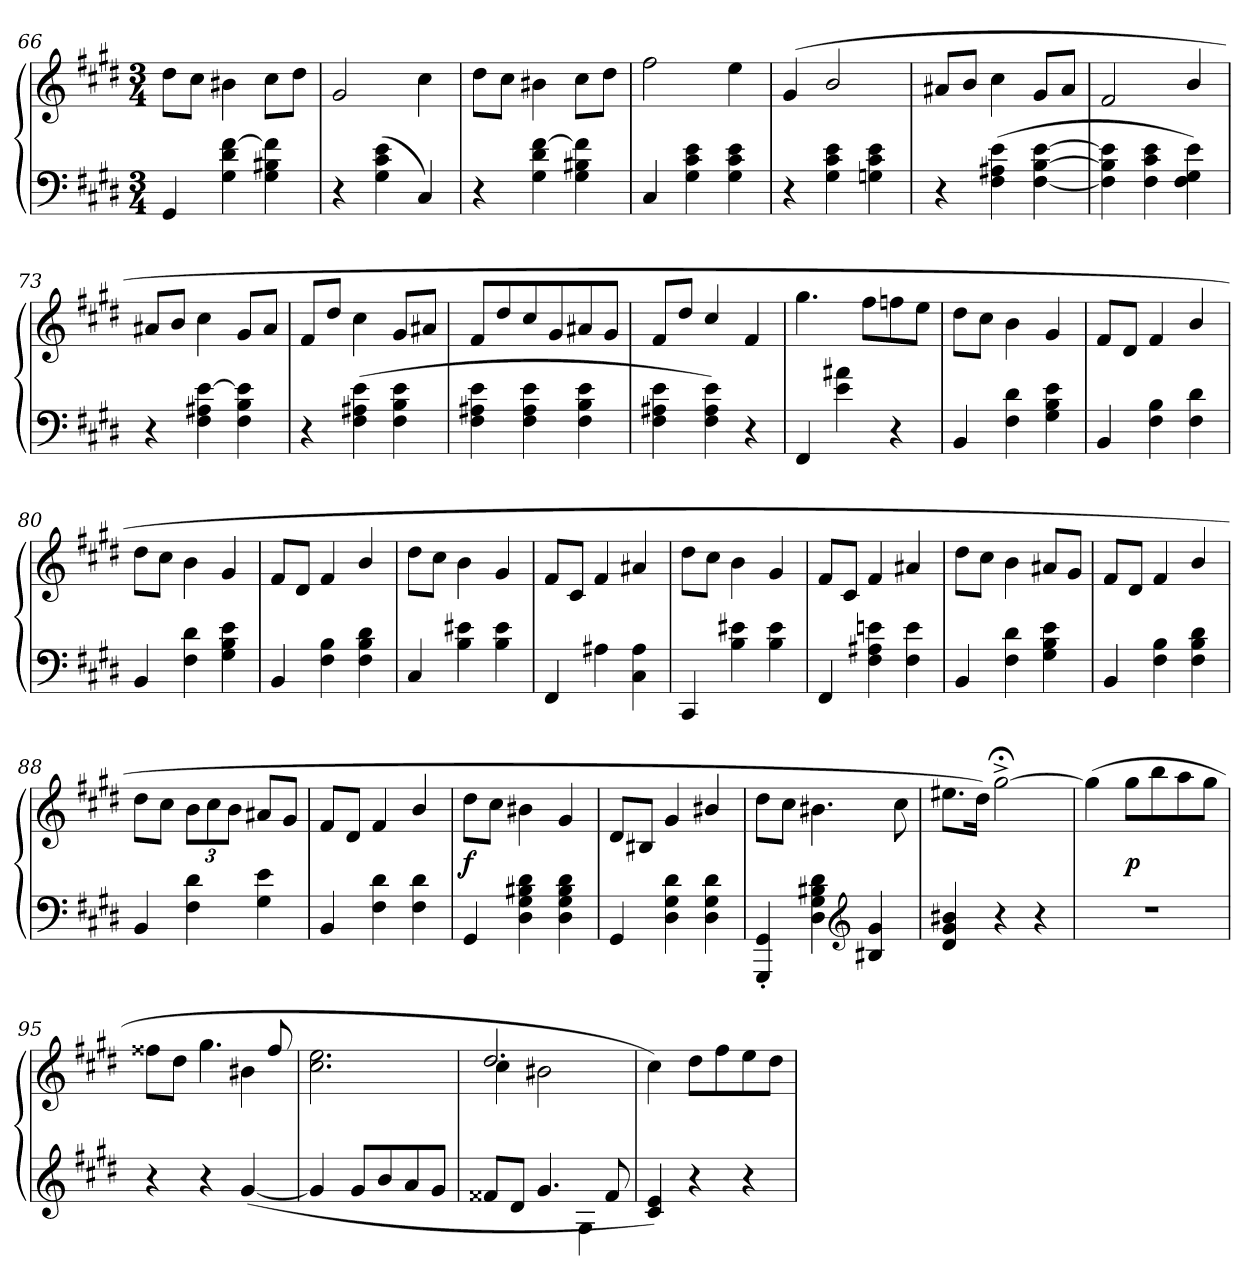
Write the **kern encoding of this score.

**kern	**kern	**dynam
*part1	*part1	*part1
*staff2	*staff1	*staff1/2
*clefF4	*clefG2	*
*k[f#c#g#d#]	*k[f#c#g#d#]	*
*c#:	*c#:	*
*M3/4	*M3/4	*
=66	=66	=66
4GG#	8dd#L	.
.	8cc#J	.
[4f# 4d# 4G#	4b#X	.
4f#] 4B#X 4G#	8cc#L	.
.	8dd#J	.
=67	=67	=67
4r	2g#	.
(>4e 4c# 4G#	.	.
4C#)	4cc#	.
=68	=68	=68
4r	8dd#L	.
.	8cc#J	.
[4f# 4d# 4G#	4b#X	.
4f#] 4B#X 4G#	8cc#L	.
.	8dd#J	.
=69	=69	=69
4C#	2ff#	.
4e 4c# 4G#	.	.
4e 4c# 4G#	4ee	.
=70	=70	=70
4r	(>4g#	.
4e 4c# 4G#	2b/	.
4e 4c# 4Gn	.	.
=71	=71	=71
4r	8a#XL	.
.	8bJ	.
(>4e 4A#X 4F#	4cc#	.
[4e [4B [4F#	8g#L	.
.	8a#J	.
=72	=72	=72
4e] 4B] 4F#]	2f#	.
4e 4c# 4F#	.	.
4e 4G# 4F#)	4b/	.
=73	=73	=73
4r	8a#XL	.
.	8bJ	.
[4e 4A#X 4F#	4cc#	.
4e] 4B 4F#	8g#L	.
.	8a#J	.
=74	=74	=74
4r	8f#L	.
.	8dd#J	.
(>4e 4A#X 4F#	4cc#	.
4e 4B 4F#	8g#L	.
.	8a#XJ	.
=75	=75	=75
4e 4A#X 4F#	8f#L	.
.	8dd#	.
4e 4A# 4F#	8cc#	.
.	8g#	.
4e 4B 4F#	8a#X	.
.	8g#J	.
=76	=76	=76
4e 4A#X 4F#	8f#L	.
.	8dd#J	.
4e 4A# 4F#)	4cc#/	.
4r	4f#	.
=77	=77	=77
4FF#	4.gg#	.
4a#X 4e	.	.
.	8ff#L	.
4r	8ffn	.
.	8eeJ	.
=78	=78	=78
4BB	8dd#L	.
.	8cc#J	.
4d# 4F#	4b	.
4e 4B 4G#	4g#	.
=79	=79	=79
4BB	8f#L	.
.	8d#J	.
4B 4F#	4f#	.
4d# 4F#	4b/	.
=80	=80	=80
4BB	8dd#L	.
.	8cc#J	.
4d# 4F#	4b	.
4e 4B 4G#	4g#	.
=81	=81	=81
4BB	8f#L	.
.	8d#J	.
4B 4F#	4f#	.
4d# 4B 4F#	4b/	.
=82	=82	=82
4C#	8dd#L	.
.	8cc#J	.
4e#X 4B	4b	.
4e# 4B	4g#	.
=83	=83	=83
4FF#	8f#L	.
.	8c#J	.
4A#X	4f#	.
4A# 4C#	4a#X	.
=84	=84	=84
4CC#	8dd#L	.
.	8cc#J	.
4e#X 4B	4b	.
4e# 4B	4g#	.
=85	=85	=85
4FF#	8f#L	.
.	8c#J	.
4en 4A#X 4F#	4f#	.
4e 4F#	4a#X	.
=86	=86	=86
4BB	8dd#L	.
.	8cc#J	.
4d# 4F#	4b	.
4e 4B 4G#	8a#XL	.
.	8g#J	.
=87	=87	=87
4BB	8f#L	.
.	8d#J	.
4B 4F#	4f#	.
4d# 4B 4F#	4b/	.
=88	=88	=88
4BB	8dd#L	.
.	8cc#J	.
*	*Xbrackettup	*
4d# 4F#	12bL	.
.	12cc#	.
.	12bJ	.
4e 4G#	8a#XL	.
.	8g#J	.
=89	=89	=89
4BB	8f#L	.
.	8d#J	.
4d# 4F#	4f#	.
4d# 4F#	4b/	.
=90	=90	=90
4GG#	8dd#L	f
.	8cc#J	.
4d# 4B#X 4G# 4D#	4b#X	.
4d# 4B# 4G# 4D#	4g#	.
=91	=91	=91
4GG#	8d#L	.
.	8B#XJ	.
4d# 4G# 4D#	4g#	.
4d# 4G# 4D#	4b#X/	.
=92	=92	=92
4GG#' 4GGG#'	8dd#L	.
.	8cc#J	.
4d# 4B#X 4G# 4D#	4.b#X	.
*clefG2	*	*
4g# 4B#X	.	.
.	8cc#	.
=93	=93	=93
4b#X 4g# 4d#	8.ee#XL	.
.	16dd#Jk)	.
4r	[2gg#;<^<	.
4r	.	.
=94	=94	=94
2.r	(>4gg#]	.
.	8gg#L	p
.	8bb	.
.	8aa	.
.	8gg#J	.
=95	=95	=95
*	*^	*
4r	8ff##X\L	2ryy	.
.	8dd#J	.	.
4r	4.gg#\	.	.
(>[4g#	.	4b#X	.
.	8ff##	.	.
*	*v	*v	*
=96	=96	=96
4g#]	2.ee 2.cc#	.
8g#L	.	.
8b	.	.
8a	.	.
8g#J	.	.
=97	=97	=97
*^	*^	*
8f##XL	2ryy	2.dd#	4cc#	.
8d#J	.	.	.	.
4.g#	.	.	2b#X	.
.	4G#	.	.	.
8f##	.	.	.	.
*v	*v	*	*	*
*	*v	*v	*
=98	=98	=98
4e 4c#)	4cc#)	.
4r	8dd#L	.
.	8ff#	.
4r	8ee	.
.	8dd#J	.
=	=	=
*-	*-	*-
